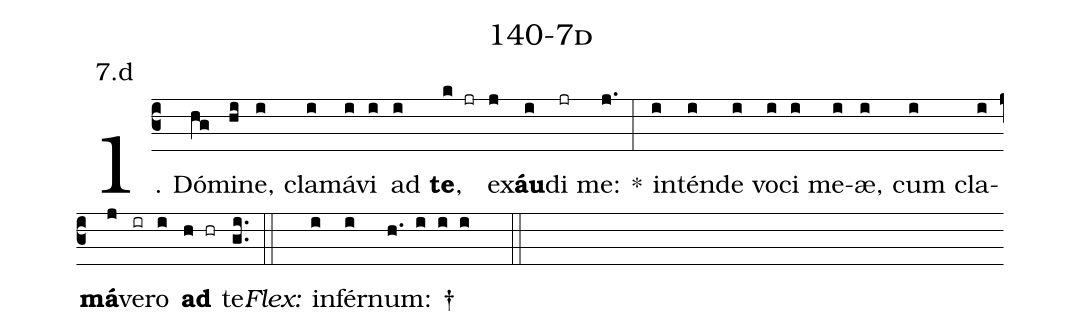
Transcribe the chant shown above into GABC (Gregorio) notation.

name: 140-7d;
annotation: 7.d;
%%
(c3)1. Dó(hg)mi(hi)ne,(i) cla(i)má(i)vi(i) ad(i) <b>te</b>,(k jr) ex(j)<b>áu</b>(i)di(jr) me:(j.) *(:) in(i)tén(i)de(i) vo(i)ci(i) me(i)æ,(i) cum(i) cla(i)<b>má</b>(j)ve(ir)ro(i) <b>ad</b>(h hr) te.(gi..) (::)
<i>Flex:</i>()  in(i)fér(i)num: †(h. i i i  ::)
